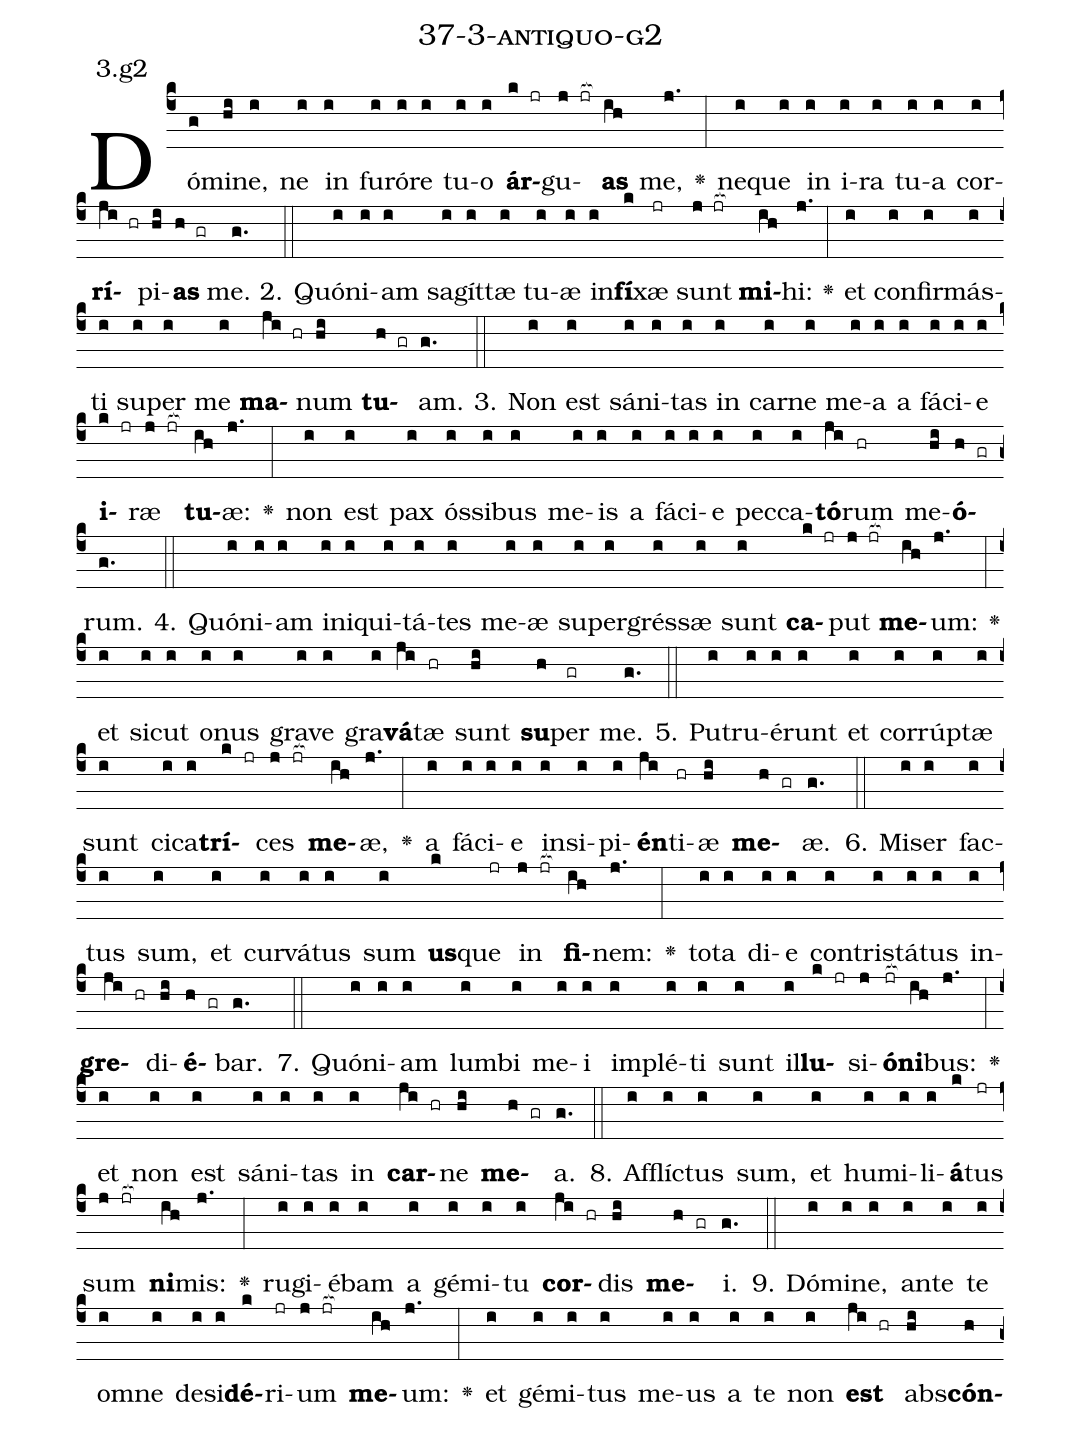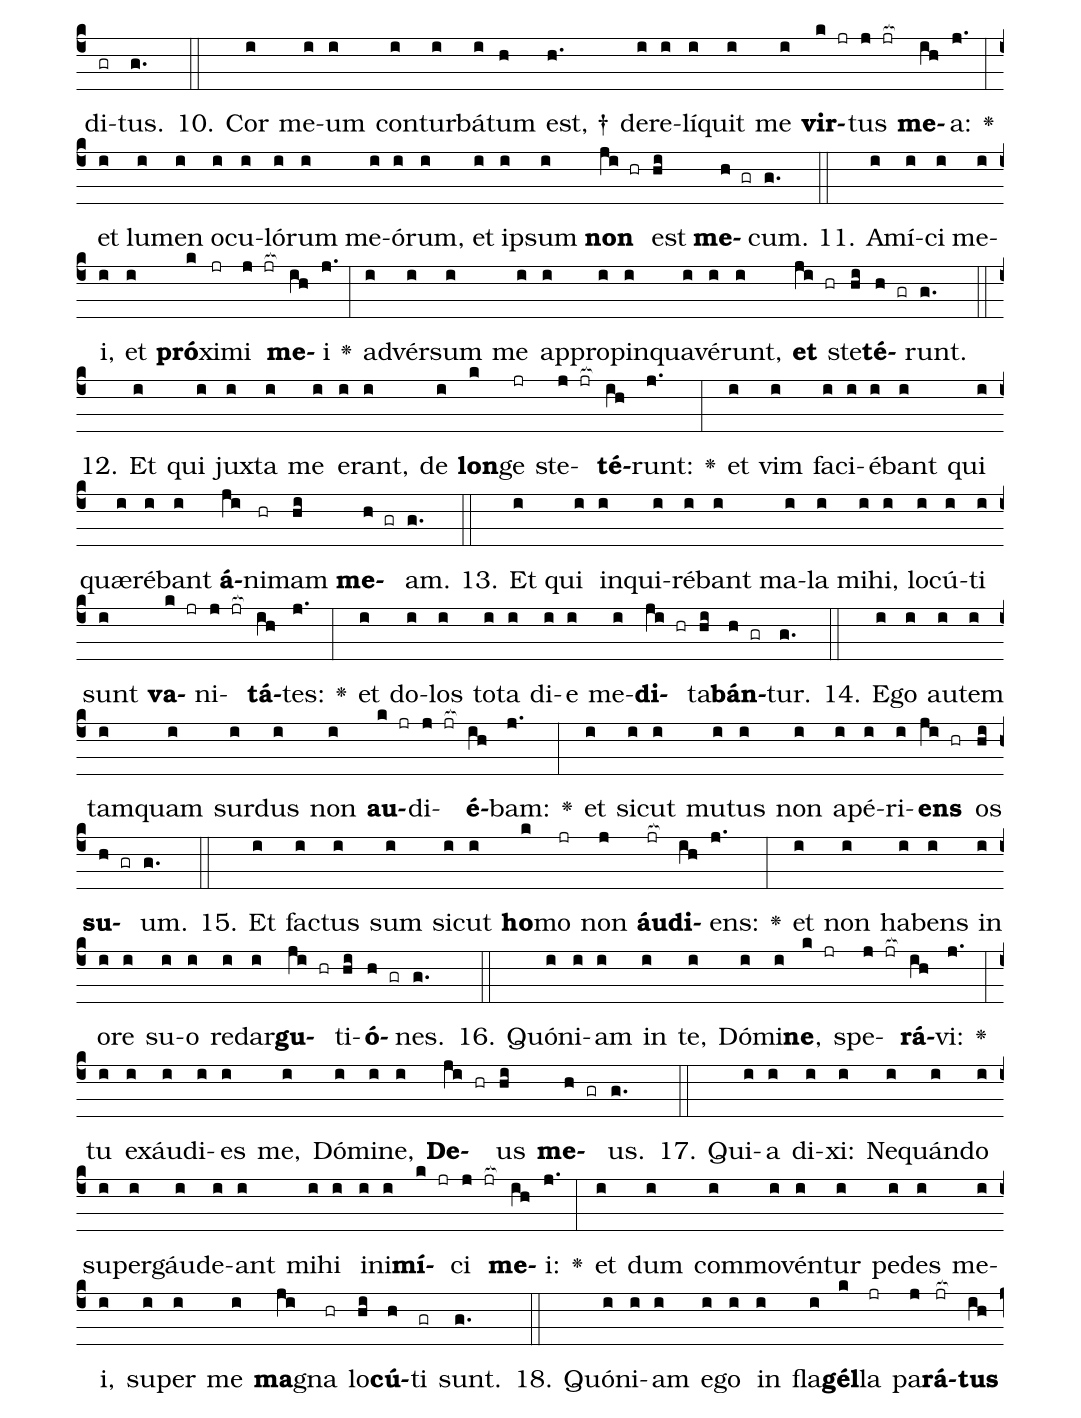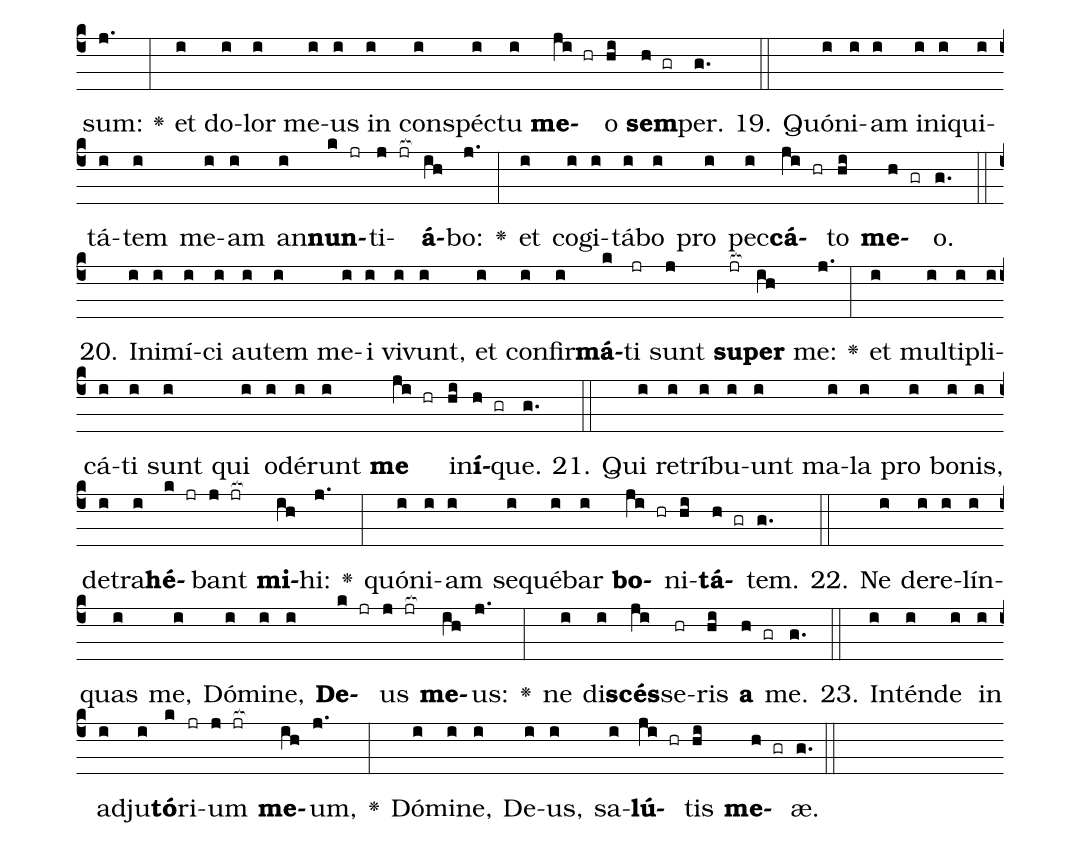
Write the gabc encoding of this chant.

name: 37-3-antiquo-g2;
annotation: 3.g2;
%%
(c4)Dó(g)mi(hi)ne,(i) ne(i) in(i) fu(i)ró(i)re(i) tu(i)o(i) <b>ár</b>(k jr)gu(j jr[ocb:1{])<b>as</b>(ih[ocb:0}]) me,(j.) <v>\greheightstar</v>(:) ne(i)que(i) in(i) i(i)ra(i) tu(i)a(i) cor(i)<b>rí</b>(ji hr)pi(hi)<b>as</b>(h gr) me.(g.) (::)
2. Quón(i)i(i)am(i) sa(i)gít(i)tæ(i) tu(i)æ(i) in(i)<b>fí</b>(k)xæ(jr) sunt(j jr[ocb:1{]) <b>mi</b>(ih[ocb:0}])hi:(j.) <v>\greheightstar</v>(:) et(i) con(i)fir(i)más(i)ti(i) su(i)per(i) me(i) <b>ma</b>(ji hr)num(hi) <b>tu</b>(h gr)am.(g.) (::)
3. Non(i) est(i) sá(i)ni(i)tas(i) in(i) car(i)ne(i) me(i)a(i) a(i) fá(i)ci(i)e(i) <b>i</b>(k jr)ræ(j jr[ocb:1{]) <b>tu</b>(ih[ocb:0}])æ:(j.) <v>\greheightstar</v>(:) non(i) est(i) pax(i) ós(i)si(i)bus(i) me(i)is(i) a(i) fá(i)ci(i)e(i) pec(i)ca(i)<b>tó</b>(ji)rum(hr) me(hi)<b>ó</b>(h gr)rum.(g.) (::)
4. Quón(i)i(i)am(i) in(i)i(i)qui(i)tá(i)tes(i) me(i)æ(i) su(i)per(i)grés(i)sæ(i) sunt(i) <b>ca</b>(k jr)put(j jr[ocb:1{]) <b>me</b>(ih[ocb:0}])um:(j.) <v>\greheightstar</v>(:) et(i) sic(i)ut(i) o(i)nus(i) gra(i)ve(i) gra(i)<b>vá</b>(ji)tæ(hr) sunt(hi) <b>su</b>(h)per(gr) me.(g.) (::)
5. Pu(i)tru(i)é(i)runt(i) et(i) cor(i)rúp(i)tæ(i) sunt(i) ci(i)ca(i)<b>trí</b>(k jr)ces(j jr[ocb:1{]) <b>me</b>(ih[ocb:0}])æ,(j.) <v>\greheightstar</v>(:) a(i) fá(i)ci(i)e(i) in(i)si(i)pi(i)<b>én</b>(ji)ti(hr)æ(hi) <b>me</b>(h gr)æ.(g.) (::)
6. Mi(i)ser(i) fac(i)tus(i) sum,(i) et(i) cur(i)vá(i)tus(i) sum(i) <b>us</b>(k)que(jr) in(j jr[ocb:1{]) <b>fi</b>(ih[ocb:0}])nem:(j.) <v>\greheightstar</v>(:) to(i)ta(i) di(i)e(i) con(i)tris(i)tá(i)tus(i) in(i)<b>gre</b>(ji hr)di(hi)<b>é</b>(h gr)bar.(g.) (::)
7. Quón(i)i(i)am(i) lum(i)bi(i) me(i)i(i) im(i)plé(i)ti(i) sunt(i) il(i)<b>lu</b>(k jr)si(j)<b>ó</b>(jr[ocb:1{])<b>ni</b>(ih[ocb:0}])bus:(j.) <v>\greheightstar</v>(:) et(i) non(i) est(i) sá(i)ni(i)tas(i) in(i) <b>car</b>(ji hr)ne(hi) <b>me</b>(h gr)a.(g.) (::)
8. Af(i)flíc(i)tus(i) sum,(i) et(i) hu(i)mi(i)li(i)<b>á</b>(k)tus(jr) sum(j jr[ocb:1{]) <b>ni</b>(ih[ocb:0}])mis:(j.) <v>\greheightstar</v>(:) ru(i)gi(i)é(i)bam(i) a(i) gé(i)mi(i)tu(i) <b>cor</b>(ji hr)dis(hi) <b>me</b>(h gr)i.(g.) (::)
9. Dó(i)mi(i)ne,(i) an(i)te(i) te(i) om(i)ne(i) de(i)si(i)<b>dé</b>(k)ri(jr)um(j jr[ocb:1{]) <b>me</b>(ih[ocb:0}])um:(j.) <v>\greheightstar</v>(:) et(i) gé(i)mi(i)tus(i) me(i)us(i) a(i) te(i) non(i) <b>est</b>(ji hr) abs(hi)<b>cón</b>(h)di(gr)tus.(g.) (::)
10. Cor(i) me(i)um(i) con(i)tur(i)bá(i)tum(h) est, †(h.) de(i)re(i)lí(i)quit(i) me(i) <b>vir</b>(k jr)tus(j jr[ocb:1{]) <b>me</b>(ih[ocb:0}])a:(j.) <v>\greheightstar</v>(:) et(i) lu(i)men(i) o(i)cu(i)ló(i)rum(i) me(i)ó(i)rum,(i) et(i) ip(i)sum(i) <b>non</b>(ji hr) est(hi) <b>me</b>(h gr)cum.(g.) (::)
11. A(i)mí(i)ci(i) me(i)i,(i) et(i) <b>pró</b>(k)xi(jr)mi(j jr[ocb:1{]) <b>me</b>(ih[ocb:0}])i(j.) <v>\greheightstar</v>(:) ad(i)vér(i)sum(i) me(i) ap(i)pro(i)pin(i)qua(i)vé(i)runt,(i) <b>et</b>(ji hr) ste(hi)<b>té</b>(h gr)runt.(g.) (::)
12. Et(i) qui(i) jux(i)ta(i) me(i) e(i)rant,(i) de(i) <b>lon</b>(k)ge(jr) ste(j jr[ocb:1{])<b>té</b>(ih[ocb:0}])runt:(j.) <v>\greheightstar</v>(:) et(i) vim(i) fa(i)ci(i)é(i)bant(i) qui(i) quæ(i)ré(i)bant(i) <b>á</b>(ji)ni(hr)mam(hi) <b>me</b>(h gr)am.(g.) (::)
13. Et(i) qui(i) in(i)qui(i)ré(i)bant(i) ma(i)la(i) mi(i)hi,(i) lo(i)cú(i)ti(i) sunt(i) <b>va</b>(k jr)ni(j jr[ocb:1{])<b>tá</b>(ih[ocb:0}])tes:(j.) <v>\greheightstar</v>(:) et(i) do(i)los(i) to(i)ta(i) di(i)e(i) me(i)<b>di</b>(ji hr)ta(hi)<b>bán</b>(h gr)tur.(g.) (::)
14. E(i)go(i) au(i)tem(i) tam(i)quam(i) sur(i)dus(i) non(i) <b>au</b>(k jr)di(j jr[ocb:1{])<b>é</b>(ih[ocb:0}])bam:(j.) <v>\greheightstar</v>(:) et(i) sic(i)ut(i) mu(i)tus(i) non(i) a(i)pé(i)ri(i)<b>ens</b>(ji hr) os(hi) <b>su</b>(h gr)um.(g.) (::)
15. Et(i) fac(i)tus(i) sum(i) sic(i)ut(i) <b>ho</b>(k)mo(jr) non(j) <b>áu</b>(jr[ocb:1{])<b>di</b>(ih[ocb:0}])ens:(j.) <v>\greheightstar</v>(:) et(i) non(i) ha(i)bens(i) in(i) o(i)re(i) su(i)o(i) red(i)ar(i)<b>gu</b>(ji hr)ti(hi)<b>ó</b>(h gr)nes.(g.) (::)
16. Quón(i)i(i)am(i) in(i) te,(i) Dó(i)mi(i)<b>ne</b>,(k jr) spe(j jr[ocb:1{])<b>rá</b>(ih[ocb:0}])vi:(j.) <v>\greheightstar</v>(:) tu(i) ex(i)áu(i)di(i)es(i) me,(i) Dó(i)mi(i)ne,(i) <b>De</b>(ji hr)us(hi) <b>me</b>(h gr)us.(g.) (::)
17. Qui(i)a(i) di(i)xi:(i) Ne(i)quán(i)do(i) su(i)per(i)gáu(i)de(i)ant(i) mi(i)hi(i) in(i)i(i)<b>mí</b>(k jr)ci(j jr[ocb:1{]) <b>me</b>(ih[ocb:0}])i:(j.) <v>\greheightstar</v>(:) et(i) dum(i) com(i)mo(i)vén(i)tur(i) pe(i)des(i) me(i)i,(i) su(i)per(i) me(i) <b>ma</b>(ji)gna(hr) lo(hi)<b>cú</b>(h)ti(gr) sunt.(g.) (::)
18. Quón(i)i(i)am(i) e(i)go(i) in(i) fla(i)<b>gél</b>(k)la(jr) pa(j)<b>rá</b>(jr[ocb:1{])<b>tus</b>(ih[ocb:0}]) sum:(j.) <v>\greheightstar</v>(:) et(i) do(i)lor(i) me(i)us(i) in(i) con(i)spéc(i)tu(i) <b>me</b>(ji hr)o(hi) <b>sem</b>(h gr)per.(g.) (::)
19. Quón(i)i(i)am(i) in(i)i(i)qui(i)tá(i)tem(i) me(i)am(i) an(i)<b>nun</b>(k jr)ti(j jr[ocb:1{])<b>á</b>(ih[ocb:0}])bo:(j.) <v>\greheightstar</v>(:) et(i) co(i)gi(i)tá(i)bo(i) pro(i) pec(i)<b>cá</b>(ji hr)to(hi) <b>me</b>(h gr)o.(g.) (::)
20. In(i)i(i)mí(i)ci(i) au(i)tem(i) me(i)i(i) vi(i)vunt,(i) et(i) con(i)fir(i)<b>má</b>(k)ti(jr) sunt(j) <b>su</b>(jr[ocb:1{])<b>per</b>(ih[ocb:0}]) me:(j.) <v>\greheightstar</v>(:) et(i) mul(i)ti(i)pli(i)cá(i)ti(i) sunt(i) qui(i) o(i)dé(i)runt(i) <b>me</b>(ji hr) in(hi)<b>í</b>(h gr)que.(g.) (::)
21. Qui(i) re(i)trí(i)bu(i)unt(i) ma(i)la(i) pro(i) bo(i)nis,(i) de(i)tra(i)<b>hé</b>(k jr)bant(j jr[ocb:1{]) <b>mi</b>(ih[ocb:0}])hi:(j.) <v>\greheightstar</v>(:) quón(i)i(i)am(i) se(i)qué(i)bar(i) <b>bo</b>(ji hr)ni(hi)<b>tá</b>(h gr)tem.(g.) (::)
22. Ne(i) de(i)re(i)lín(i)quas(i) me,(i) Dó(i)mi(i)ne,(i) <b>De</b>(k jr)us(j jr[ocb:1{]) <b>me</b>(ih[ocb:0}])us:(j.) <v>\greheightstar</v>(:) ne(i) di(i)<b>scés</b>(ji)se(hr)ris(hi) <b>a</b>(h gr) me.(g.) (::)
23. In(i)tén(i)de(i) in(i) ad(i)ju(i)<b>tó</b>(k)ri(jr)um(j jr[ocb:1{]) <b>me</b>(ih[ocb:0}])um,(j.) <v>\greheightstar</v>(:) Dó(i)mi(i)ne,(i) De(i)us,(i) sa(i)<b>lú</b>(ji hr)tis(hi) <b>me</b>(h gr)æ.(g.) (::)
